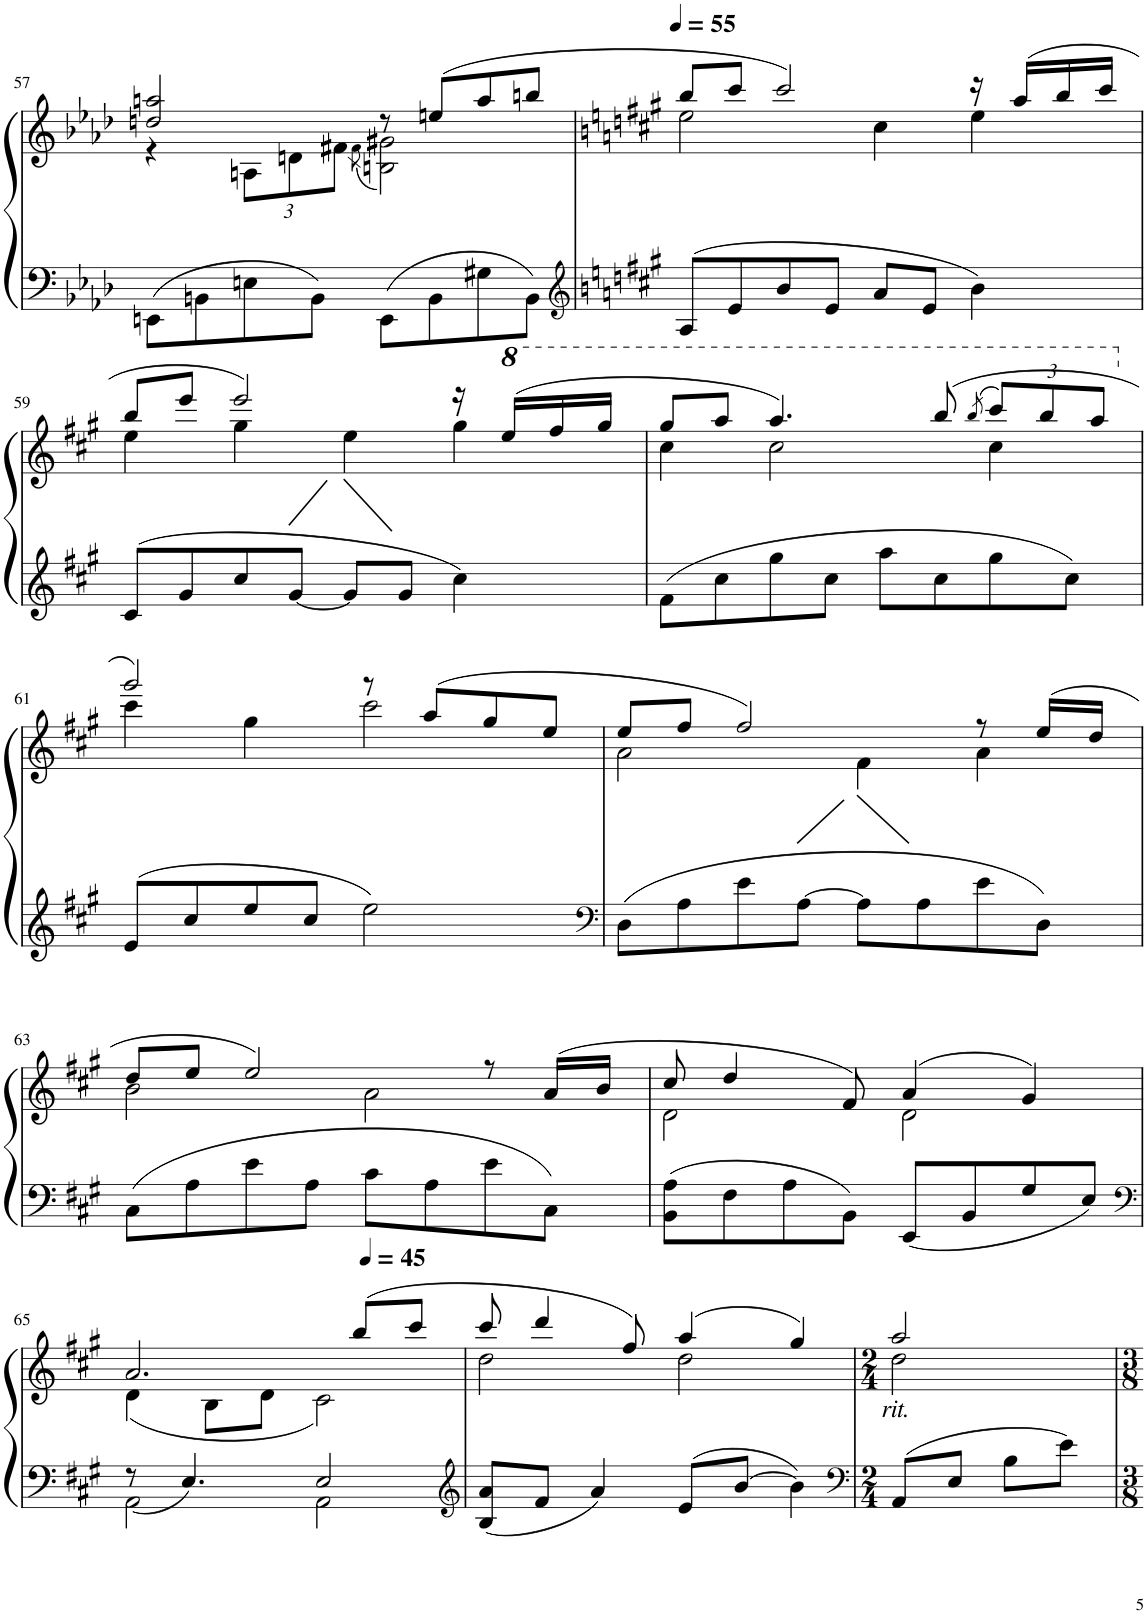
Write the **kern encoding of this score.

**kern	**kern
*part1	*part1
*staff2	*staff1
*I"Piano	*
*I'Pno	*
!!LO:PB:g=z
*clefF4	*clefG2
*k[b-e-a-d-]	*k[b-e-a-d-]
*M4/4	*M4/4
=57	=57
*	*^
8EEn\L	2ddn/ 2aan/	4r
8BBn\	.	.
*	*	*Xbrackettup
8En\	.	12An\L
.	.	12dn\
8BB\J	.	.
.	.	12f#X\J
.	.	(8qf#\
8EE\L	8r	2Bn\ 2g#X\)
8BB\	(8een/L	.
8G#X\	8aa/	.
8BB\J	8bbn/J	.
=58	=58	=58
*clefG2	*	*
*k[f#c#g#]	*k[f#c#g#]	*
*	*MM55	*
8A/L	8bb/L	2ee\
8e/	8ccc#/J	.
8b/	2ccc#/)	.
8e/J	.	.
8a/L	.	4cc#\
8e/J	.	.
4b\	16r	4ee\
.	(16aa/LL	.
.	16bb/	.
.	16ccc#/JJ	.
!!LO:LB:g=z	!!
=59	=59	=59
8c#/L	8bb/L	4ee\
8g#/	8eee/J	.
8cc#/	2eee/)	4gg#\
[8g#/J	.	.
8g#/L]	.	4ee\
8g#/J	.	.
4cc#\	16r	4gg#\
*	*8va	*
.	(16eee/LL	.
.	16fff#/	.
.	16ggg#/JJ	.
=60	=60	=60
8f#\L	8ggg#/L	4ccc#\
8cc#\	8aaa/J	.
8gg#\	4.aaa/)	2ccc#\
8cc#\J	.	.
8aa\L	.	.
8cc#\	(8bbb/	.
.	(8qbbb/	.
8gg#\	12cccc#/L)	4ccc#\
.	12bbb/	.
8cc#\J	.	.
.	12aaa/J	.
!!LO:LB:g=z	!!
=61	=61	=61
*	*X8va	*
8e/L	2ggg#/)	4ccc#\
8cc#/	.	.
8ee/	.	4gg#\
8cc#/J	.	.
2ee\	8r	2ccc#\
.	(8aa/L	.
.	8gg#/	.
.	8ee/J	.
=62	=62	=62
*clefF4	*	*
8D\L	8ee/L	2a\
8A\	8ff#/J	.
8e\	2ff#/)	.
[8A\J	.	.
8A\L]	.	4f#\
8A\	.	.
8e\	8r	4a\
8D\J	(16ee/LL	.
.	16dd/JJ	.
!!LO:LB:g=z	!!
=63	=63	=63
8C#\L	8dd/L	2b\
8A\	8ee/J	.
8e\	2ee/)	.
8A\J	.	.
8c#\L	.	2a\
8A\	.	.
8e\	8r	.
8C#\J	(16a/LL	.
.	16b/JJ	.
=64	=64	=64
8BB\ 8A\L	8cc#/	2d\
8F#\	4dd/	.
8A\	.	.
8BB\J	8f#/)	.
8EE/L	(4a/	2d\
8BB/	.	.
8G#/	4g#/)	.
8E/J	.	.
!!LO:LB:g=z	!!
=65	=65	=65
*clefF4	*	*
*^	*	*
8r	2AA\	2.a/	(4d\
4.E/	.	.	.
.	.	.	8B\L
.	.	.	8d\J
2E/	2AA\	.	2c#\)
*	*	*MM45	*
.	.	(8bb/L	.
.	.	8ccc#/J	.
*v	*v	*	*
=66	=66	=66
*clefG2	*	*
8B/ 8a/L	8ccc#/	2dd\
8f#/J	4ddd/	.
4a/	.	.
.	8ff#/)	.
8e/L	(4aa/	2dd\
[8b/J	.	.
4b\]	4gg#/)	.
=67	=67	=67
*clefF4	*	*
*M2/4	*M2/4	*
!	!LO:TX:b:i:t=rit.	!
8AA/L	2aa/	2dd\
8E/J	.	.
8B\L	.	.
8e\J	.	.
*	*v	*v
=	=
*-	*-
